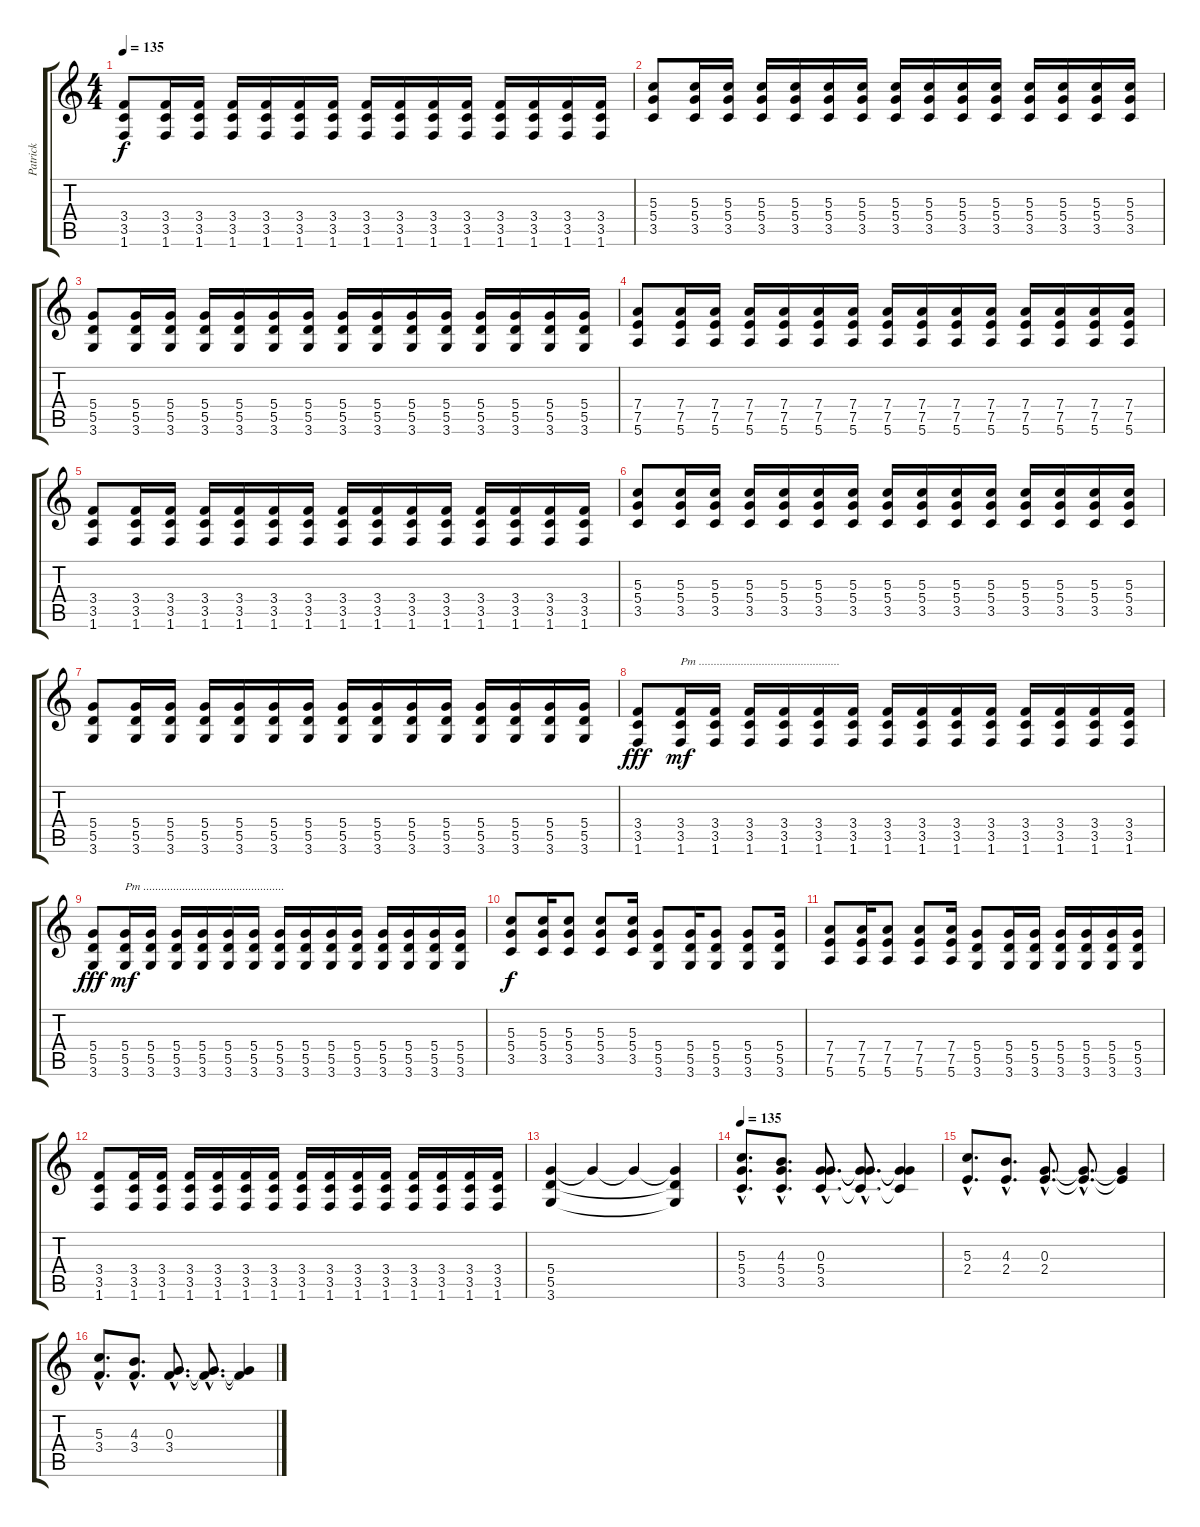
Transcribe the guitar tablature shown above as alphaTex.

\track ("Patrick" "Patrick") {instrument overdrivenguitar}
\staff {score tabs}
\tuning (E4 B3 G3 D3 A2 E2) {hide}
\ts (4 4)
\tempo 135
\clef g2
\ks c
(3.4 3.5 1.6).8{dy f} (3.4 3.5 1.6).16 (3.4 3.5 1.6).16 (3.4 3.5 1.6).16 (3.4 3.5 1.6).16 (3.4 3.5 1.6).16 (3.4 3.5 1.6).16 (3.4 3.5 1.6).16 (3.4 3.5 1.6).16 (3.4 3.5 1.6).16 (3.4 3.5 1.6).16 (3.4 3.5 1.6).16 (3.4 3.5 1.6).16 (3.4 3.5 1.6).16 (3.4 3.5 1.6).16 |
(5.3 5.4 3.5).8 (5.3 5.4 3.5).16 (5.3 5.4 3.5).16 (5.3 5.4 3.5).16 (5.3 5.4 3.5).16 (5.3 5.4 3.5).16 (5.3 5.4 3.5).16 (5.3 5.4 3.5).16 (5.3 5.4 3.5).16 (5.3 5.4 3.5).16 (5.3 5.4 3.5).16 (5.3 5.4 3.5).16 (5.3 5.4 3.5).16 (5.3 5.4 3.5).16 (5.3 5.4 3.5).16 |
(5.4 5.5 3.6).8 (5.4 5.5 3.6).16 (5.4 5.5 3.6).16 (5.4 5.5 3.6).16 (5.4 5.5 3.6).16 (5.4 5.5 3.6).16 (5.4 5.5 3.6).16 (5.4 5.5 3.6).16 (5.4 5.5 3.6).16 (5.4 5.5 3.6).16 (5.4 5.5 3.6).16 (5.4 5.5 3.6).16 (5.4 5.5 3.6).16 (5.4 5.5 3.6).16 (5.4 5.5 3.6).16 |
(7.4 7.5 5.6).8 (7.4 7.5 5.6).16 (7.4 7.5 5.6).16 (7.4 7.5 5.6).16 (7.4 7.5 5.6).16 (7.4 7.5 5.6).16 (7.4 7.5 5.6).16 (7.4 7.5 5.6).16 (7.4 7.5 5.6).16 (7.4 7.5 5.6).16 (7.4 7.5 5.6).16 (7.4 7.5 5.6).16 (7.4 7.5 5.6).16 (7.4 7.5 5.6).16 (7.4 7.5 5.6).16 |
(3.4 3.5 1.6).8 (3.4 3.5 1.6).16 (3.4 3.5 1.6).16 (3.4 3.5 1.6).16 (3.4 3.5 1.6).16 (3.4 3.5 1.6).16 (3.4 3.5 1.6).16 (3.4 3.5 1.6).16 (3.4 3.5 1.6).16 (3.4 3.5 1.6).16 (3.4 3.5 1.6).16 (3.4 3.5 1.6).16 (3.4 3.5 1.6).16 (3.4 3.5 1.6).16 (3.4 3.5 1.6).16 |
(5.3 5.4 3.5).8 (5.3 5.4 3.5).16 (5.3 5.4 3.5).16 (5.3 5.4 3.5).16 (5.3 5.4 3.5).16 (5.3 5.4 3.5).16 (5.3 5.4 3.5).16 (5.3 5.4 3.5).16 (5.3 5.4 3.5).16 (5.3 5.4 3.5).16 (5.3 5.4 3.5).16 (5.3 5.4 3.5).16 (5.3 5.4 3.5).16 (5.3 5.4 3.5).16 (5.3 5.4 3.5).16 |
(5.4 5.5 3.6).8 (5.4 5.5 3.6).16 (5.4 5.5 3.6).16 (5.4 5.5 3.6).16 (5.4 5.5 3.6).16 (5.4 5.5 3.6).16 (5.4 5.5 3.6).16 (5.4 5.5 3.6).16 (5.4 5.5 3.6).16 (5.4 5.5 3.6).16 (5.4 5.5 3.6).16 (5.4 5.5 3.6).16 (5.4 5.5 3.6).16 (5.4 5.5 3.6).16 (5.4 5.5 3.6).16 |
(3.4 3.5 1.6).8{dy fff} (3.4 3.5 1.6).16{txt "Pm ..............................................." dy mf} (3.4 3.5 1.6).16 (3.4 3.5 1.6).16 (3.4 3.5 1.6).16 (3.4 3.5 1.6).16 (3.4 3.5 1.6).16 (3.4 3.5 1.6).16 (3.4 3.5 1.6).16 (3.4 3.5 1.6).16 (3.4 3.5 1.6).16 (3.4 3.5 1.6).16 (3.4 3.5 1.6).16 (3.4 3.5 1.6).16 (3.4 3.5 1.6).16 |
(5.4 5.5 3.6).8{dy fff} (5.4 5.5 3.6).16{txt "Pm ..............................................." dy mf} (5.4 5.5 3.6).16 (5.4 5.5 3.6).16 (5.4 5.5 3.6).16 (5.4 5.5 3.6).16 (5.4 5.5 3.6).16 (5.4 5.5 3.6).16 (5.4 5.5 3.6).16 (5.4 5.5 3.6).16 (5.4 5.5 3.6).16 (5.4 5.5 3.6).16 (5.4 5.5 3.6).16 (5.4 5.5 3.6).16 (5.4 5.5 3.6).16 |
(5.3 5.4 3.5).8{dy f} (5.3 5.4 3.5).16 (5.3 5.4 3.5).8 (5.3 5.4 3.5).8 (5.3 5.4 3.5).16 (5.4 5.5 3.6).8 (5.4 5.5 3.6).16 (5.4 5.5 3.6).8 (5.4 5.5 3.6).8 (5.4 5.5 3.6).16 |
(7.4 7.5 5.6).8 (7.4 7.5 5.6).16 (7.4 7.5 5.6).8 (7.4 7.5 5.6).8 (7.4 7.5 5.6).16 (5.4 5.5 3.6).8 (5.4 5.5 3.6).16 (5.4 5.5 3.6).16 (5.4 5.5 3.6).16 (5.4 5.5 3.6).16 (5.4 5.5 3.6).16 (5.4 5.5 3.6).16 |
(3.4 3.5 1.6).8 (3.4 3.5 1.6).16 (3.4 3.5 1.6).16 (3.4 3.5 1.6).16 (3.4 3.5 1.6).16 (3.4 3.5 1.6).16 (3.4 3.5 1.6).16 (3.4 3.5 1.6).16 (3.4 3.5 1.6).16 (3.4 3.5 1.6).16 (3.4 3.5 1.6).16 (3.4 3.5 1.6).16 (3.4 3.5 1.6).16 (3.4 3.5 1.6).16 (3.4 3.5 1.6).16 |
(5.4 5.5 3.6).4 5.4{t}.4 5.4{t}.4 (5.4{t} 5.5{t} 3.6{t}).4 |
\tempo 135
(5.3{hac} 5.4{hac} 3.5{hac}).8{d instrument electricguitarclean} (4.3{hac} 5.4{hac} 3.5{hac}).8{d} (0.3{hac} 5.4{hac} 3.5{hac}).8{d} (0.3{hac t} 5.4{hac t} 3.5{hac t}).8{d} (0.3{t} 5.4{t} 3.5{t}).4 |
(5.3{hac} 2.4{hac}).8{d} (4.3{hac} 2.4{hac}).8{d} (0.3{hac} 2.4{hac}).8{d} (0.3{hac t} 2.4{hac t}).8{d} (0.3{t} 2.4{t}).4 |
(5.3{hac} 3.4{hac}).8{d} (4.3{hac} 3.4{hac}).8{d} (0.3{hac} 3.4{hac}).8{d} (0.3{hac t} 3.4{hac t}).8{d} (0.3{t} 3.4{t}).4
